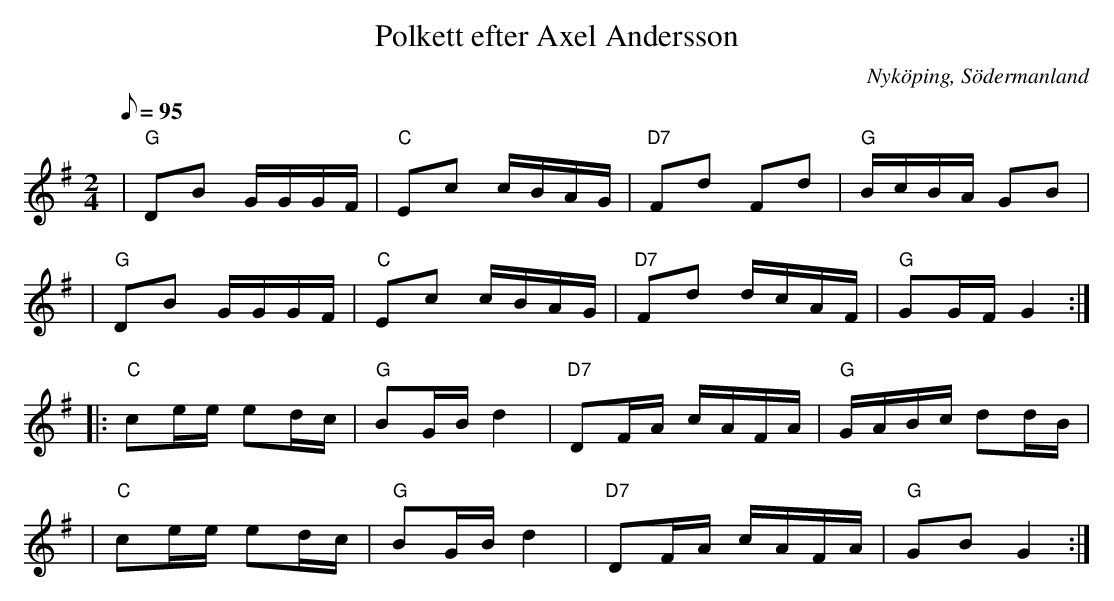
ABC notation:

X:1
T:Polkett efter Axel Andersson
O:Nyköping, Södermanland
M:2/4
L:1/8
K:G
Q:95
|"G"DB G/G/G/F/|"C"Ec c/B/A/G/|"D7"Fd Fd|"G"B/c/B/A/ GB|
|"G"DB G/G/G/F/|"C"Ec c/B/A/G/|"D7"Fd d/c/A/F/|"G"GG/F/ G2:|
|:"C"ce/e/ ed/c/|"G"BG/B/ d2|"D7"DF/A/ c/A/F/A/|"G"G/A/B/c/ dd/B/|
|"C"ce/e/ ed/c/|"G"BG/B/ d2|"D7"DF/A/ c/A/F/A/|"G"GB G2:|
